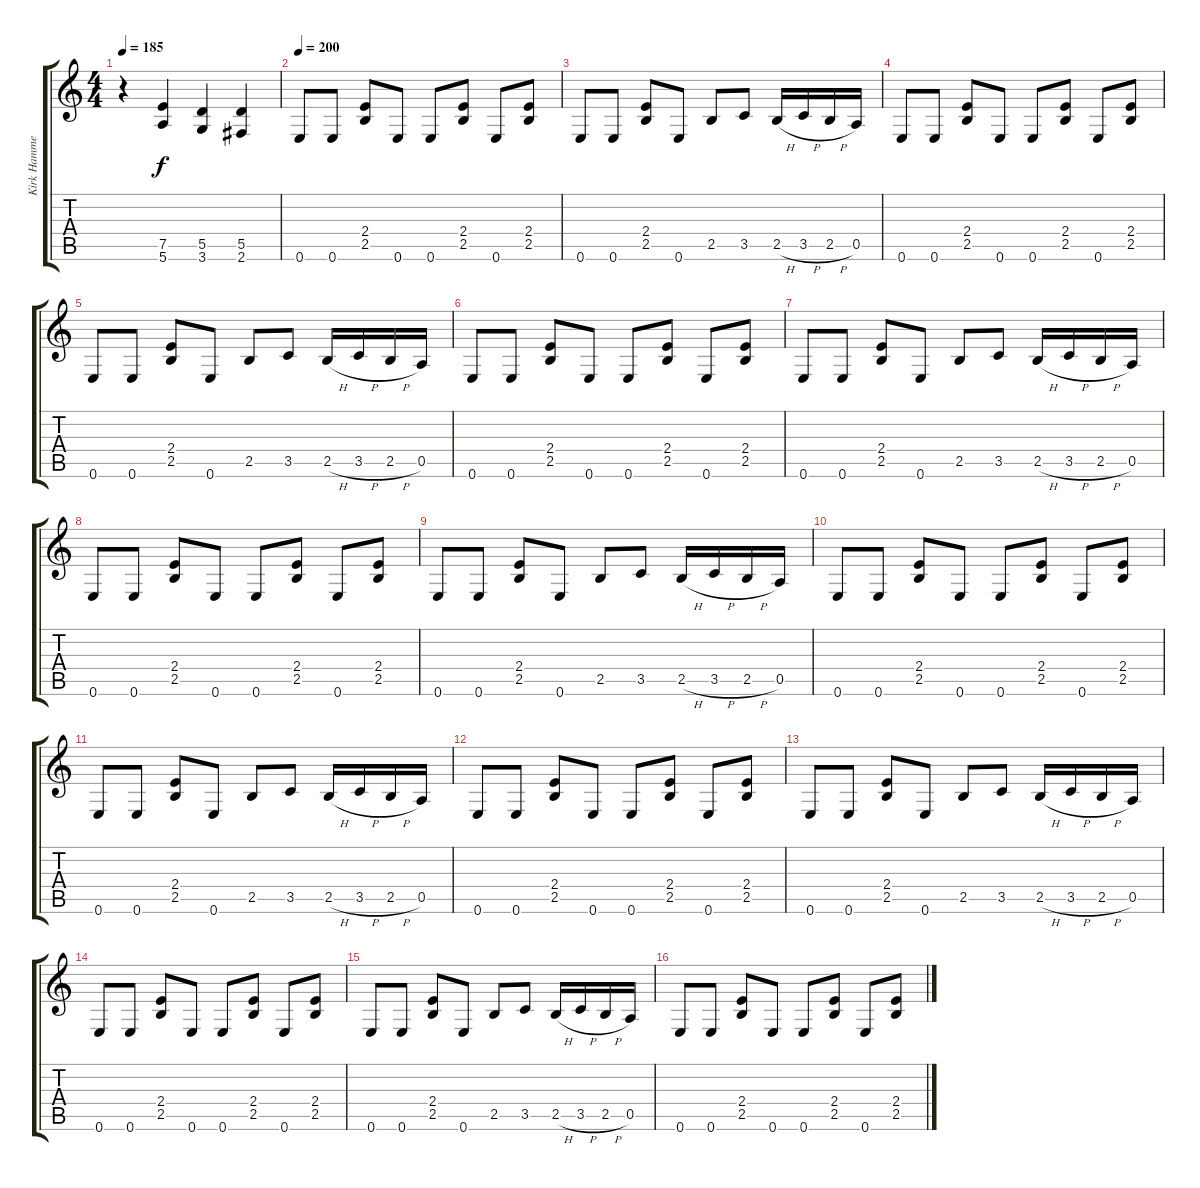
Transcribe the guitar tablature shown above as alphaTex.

\track ("Kirk Hammet (Guitar)" "Kirk Hamme") {instrument overdrivenguitar}
\staff {score tabs}
\tuning (E4 B3 G3 D3 A2 E2) {hide}
\ts (4 4)
\tempo 185
\clef g2
\ks c
r.4{dy f} (7.5 5.6).4 (5.5 3.6).4 (5.5 2.6).4 |
\tempo 200
0.6.8 0.6.8 (2.4 2.5).8 0.6.8 0.6.8 (2.4 2.5).8 0.6.8 (2.4 2.5).8 |
0.6.8 0.6.8 (2.4 2.5).8 0.6.8 2.5.8 3.5.8 2.5{h}.16 3.5{h}.16 2.5{h}.16 0.5.16 |
0.6.8 0.6.8 (2.4 2.5).8 0.6.8 0.6.8 (2.4 2.5).8 0.6.8 (2.4 2.5).8 |
0.6.8 0.6.8 (2.4 2.5).8 0.6.8 2.5.8 3.5.8 2.5{h}.16 3.5{h}.16 2.5{h}.16 0.5.16 |
0.6.8 0.6.8 (2.4 2.5).8 0.6.8 0.6.8 (2.4 2.5).8 0.6.8 (2.4 2.5).8 |
0.6.8 0.6.8 (2.4 2.5).8 0.6.8 2.5.8 3.5.8 2.5{h}.16 3.5{h}.16 2.5{h}.16 0.5.16 |
0.6.8 0.6.8 (2.4 2.5).8 0.6.8 0.6.8 (2.4 2.5).8 0.6.8 (2.4 2.5).8 |
0.6.8 0.6.8 (2.4 2.5).8 0.6.8 2.5.8 3.5.8 2.5{h}.16 3.5{h}.16 2.5{h}.16 0.5.16 |
0.6.8 0.6.8 (2.4 2.5).8 0.6.8 0.6.8 (2.4 2.5).8 0.6.8 (2.4 2.5).8 |
0.6.8 0.6.8 (2.4 2.5).8 0.6.8 2.5.8 3.5.8 2.5{h}.16 3.5{h}.16 2.5{h}.16 0.5.16 |
0.6.8 0.6.8 (2.4 2.5).8 0.6.8 0.6.8 (2.4 2.5).8 0.6.8 (2.4 2.5).8 |
0.6.8 0.6.8 (2.4 2.5).8 0.6.8 2.5.8 3.5.8 2.5{h}.16 3.5{h}.16 2.5{h}.16 0.5.16 |
0.6.8 0.6.8 (2.4 2.5).8 0.6.8 0.6.8 (2.4 2.5).8 0.6.8 (2.4 2.5).8 |
0.6.8 0.6.8 (2.4 2.5).8 0.6.8 2.5.8 3.5.8 2.5{h}.16 3.5{h}.16 2.5{h}.16 0.5.16 |
0.6.8 0.6.8 (2.4 2.5).8 0.6.8 0.6.8 (2.4 2.5).8 0.6.8 (2.4 2.5).8
